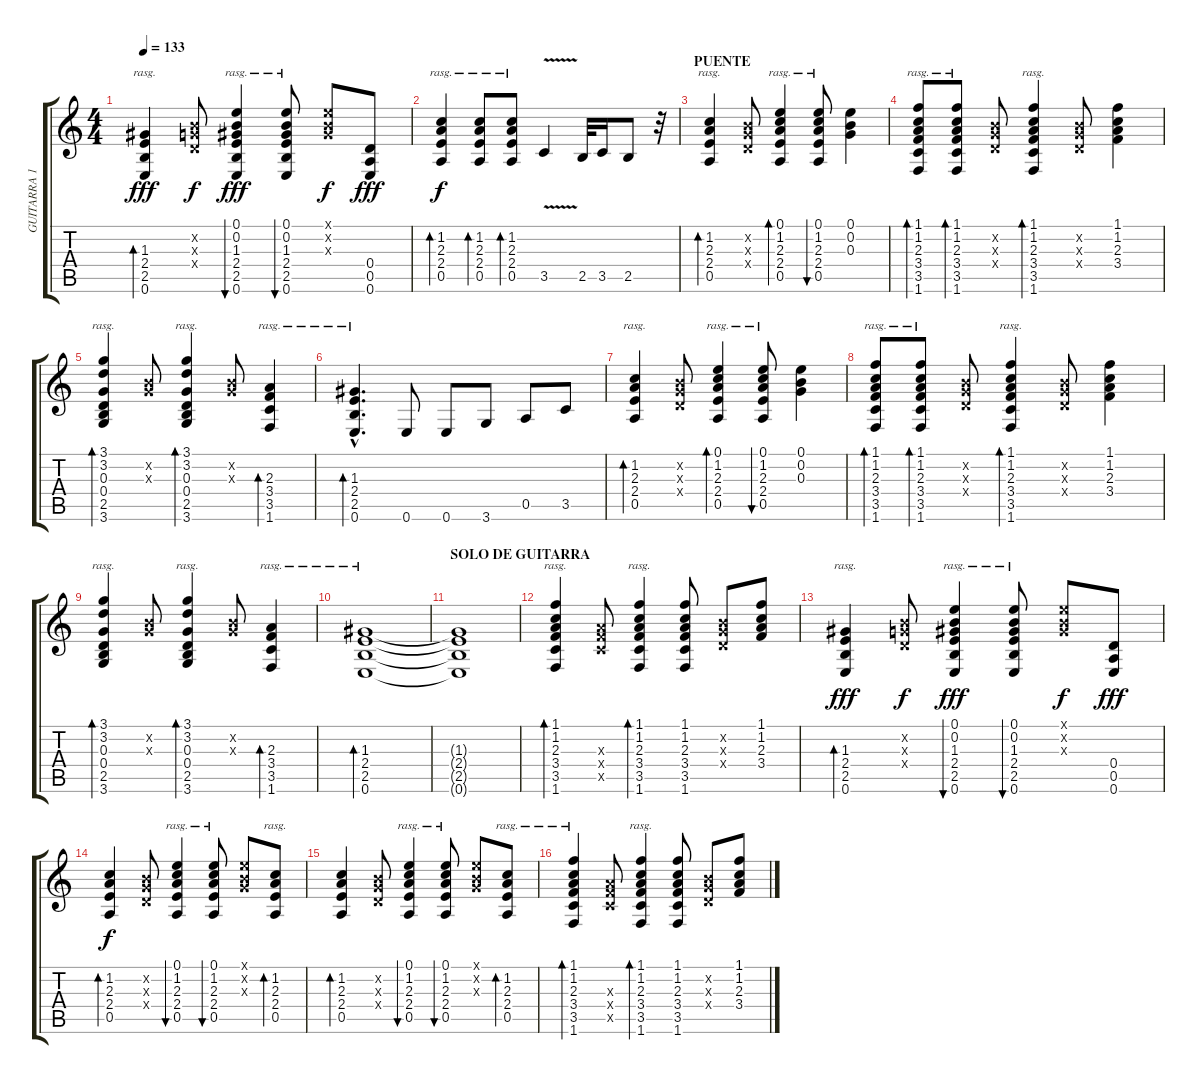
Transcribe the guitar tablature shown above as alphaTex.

\track ("GUITARRA 1" "GUITARRA 1") {instrument acousticguitarsteel}
\staff {score tabs}
\tuning (E4 B3 G3 D3 A2 E2) {hide}
\ts (4 4)
\tempo 133
\clef g2
\ks c
(1.3 2.4 2.5 0.6).4{bd 120 rasg ii dy fff} (0.2{x} 0.3{x} 0.4{x}).8{dy f} (0.1 0.2 1.3 2.4 2.5 0.6).4{bu 120 rasg ii dy fff} (0.1 0.2 1.3 2.4 2.5 0.6).8{bu 120 rasg ii} (0.1{x} 0.2{x} 1.3{x}).8{dy f} (0.4 0.5 0.6).8{dy fff} |
(1.2 2.3 2.4 0.5).4{bd 120 rasg ii dy f} (1.2 2.3 2.4 0.5).8{bd 120 rasg ii} (1.2 2.3 2.4 0.5).8{bd 120 rasg ii} 3.5{v}.4 2.5.32 3.5.16 2.5.8 r.32 |
\section ("" "PUENTE")
(1.2 2.3 2.4 0.5).4{bd 120 rasg ii} (0.2{x} 0.3{x} 0.4{x}).8 (0.1 1.2 2.3 2.4 0.5).4{bd 120 rasg ii} (0.1 1.2 2.3 2.4 0.5).8{bu 120 rasg ii} (0.1 0.2 0.3).4 |
(1.1 1.2 2.3 3.4 3.5 1.6).8{bd 120 rasg ii} (1.1 1.2 2.3 3.4 3.5 1.6).8{bd 120 rasg ii} (0.2{x} 0.3{x} 0.4{x}).8 (1.1 1.2 2.3 3.4 3.5 1.6).4{bd 120 rasg ii} (0.2{x} 0.3{x} 0.4{x}).8 (1.1 1.2 2.3 3.4).4 |
(3.1 3.2 0.3 0.4 2.5 3.6).4{bd 120 rasg ii} (0.2{x} 0.3{x}).8 (3.1 3.2 0.3 0.4 2.5 3.6).4{bd 120 rasg ii} (0.2{x} 0.3{x}).8 (2.3 3.4 3.5 1.6).4{bd 120 rasg ii} |
(1.3{hac} 2.4{hac} 2.5{hac} 0.6{hac}).4{d bd 120 rasg ii} 0.6.8 0.6.8 3.6.8 0.5.8 3.5.8 |
(1.2 2.3 2.4 0.5).4{bd 120 rasg ii} (0.2{x} 0.3{x} 0.4{x}).8 (0.1 1.2 2.3 2.4 0.5).4{bd 120 rasg ii} (0.1 1.2 2.3 2.4 0.5).8{bu 120 rasg ii} (0.1 0.2 0.3).4 |
(1.1 1.2 2.3 3.4 3.5 1.6).8{bd 120 rasg ii} (1.1 1.2 2.3 3.4 3.5 1.6).8{bd 120 rasg ii} (0.2{x} 0.3{x} 0.4{x}).8 (1.1 1.2 2.3 3.4 3.5 1.6).4{bd 120 rasg ii} (0.2{x} 0.3{x} 0.4{x}).8 (1.1 1.2 2.3 3.4).4 |
(3.1 3.2 0.3 0.4 2.5 3.6).4{bd 120 rasg ii} (0.2{x} 0.3{x}).8 (3.1 3.2 0.3 0.4 2.5 3.6).4{bd 120 rasg ii} (0.2{x} 0.3{x}).8 (2.3 3.4 3.5 1.6).4{bd 120 rasg ii} |
(1.3 2.4 2.5 0.6).1{bd 120 rasg ii} |
\section ("" "SOLO DE GUITARRA")
(1.3{t} 2.4{t} 2.5{t} 0.6{t}).1 |
(1.1 1.2 2.3 3.4 3.5 1.6).4{bd 120 rasg ii} (2.3{x} 3.4{x} 3.5{x}).8 (1.1 1.2 2.3 3.4 3.5 1.6).4{bd 120 rasg ii} (1.1 1.2 2.3 3.4 3.5 1.6).8 (0.2{x} 0.3{x} 0.4{x}).8 (1.1 1.2 2.3 3.4).8 |
(1.3 2.4 2.5 0.6).4{bd 120 rasg ii dy fff} (0.2{x} 0.3{x} 0.4{x}).8{dy f} (0.1 0.2 1.3 2.4 2.5 0.6).4{bu 120 rasg ii dy fff} (0.1 0.2 1.3 2.4 2.5 0.6).8{bu 120 rasg ii} (0.1{x} 0.2{x} 1.3{x}).8{dy f} (0.4 0.5 0.6).8{dy fff} |
(1.2 2.3 2.4 0.5).4{bd 60 dy f} (0.2{x} 0.3{x} 0.4{x}).8 (0.1 1.2 2.3 2.4 0.5).4{bu 120 rasg ii} (0.1 1.2 2.3 2.4 0.5).8{bu 120 rasg ii} (0.1{x} 0.2{x} 0.3{x}).8 (1.2 2.3 2.4 0.5).8{bd 120 rasg ii} |
(1.2 2.3 2.4 0.5).4{bd 60} (0.2{x} 0.3{x} 0.4{x}).8 (0.1 1.2 2.3 2.4 0.5).4{bu 120 rasg ii} (0.1 1.2 2.3 2.4 0.5).8{bu 120 rasg ii} (0.1{x} 0.2{x} 0.3{x}).8 (1.2 2.3 2.4 0.5).8{bd 120 rasg ii} |
(1.1 1.2 2.3 3.4 3.5 1.6).4{bd 120 rasg ii} (2.3{x} 3.4{x} 3.5{x}).8 (1.1 1.2 2.3 3.4 3.5 1.6).4{bd 120 rasg ii} (1.1 1.2 2.3 3.4 3.5 1.6).8 (0.2{x} 0.3{x} 0.4{x}).8 (1.1 1.2 2.3 3.4).8
